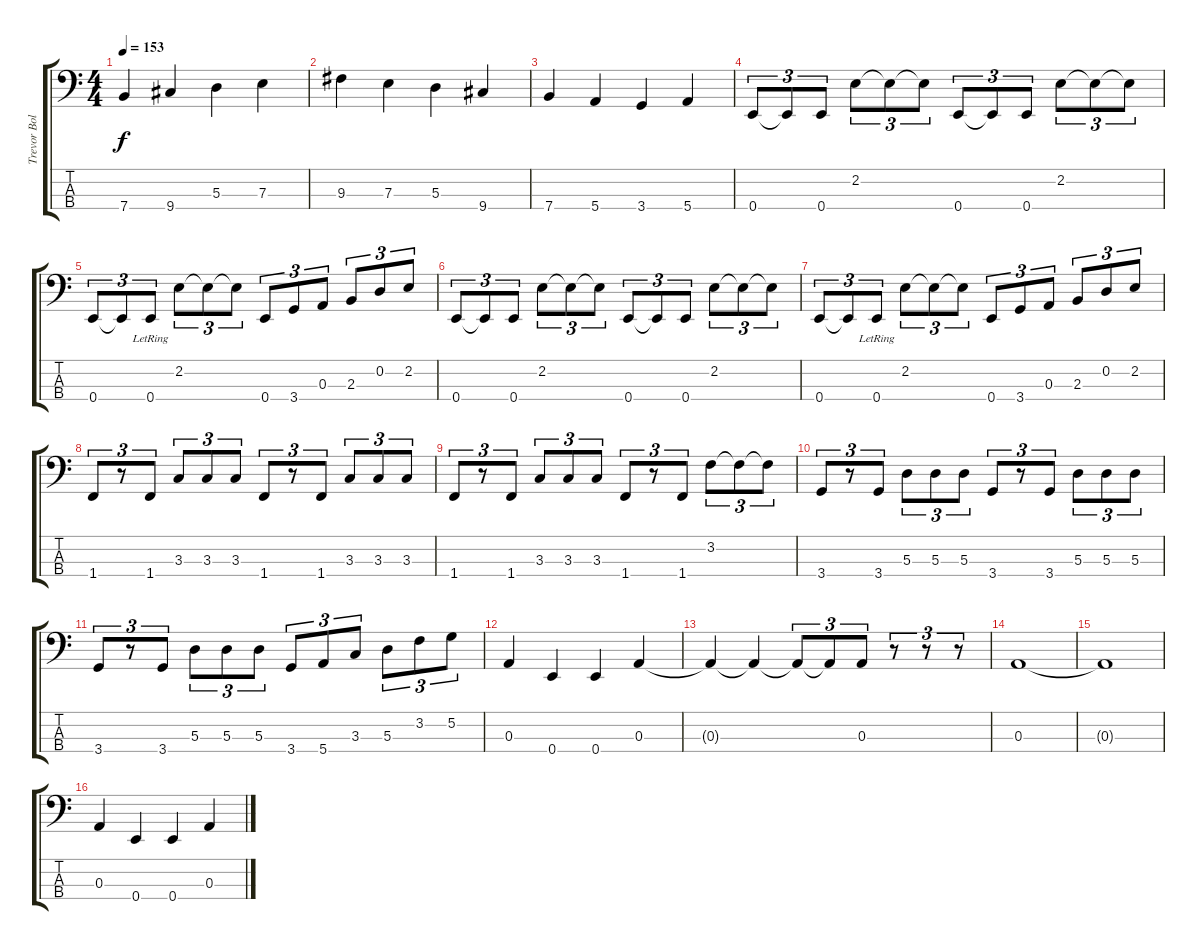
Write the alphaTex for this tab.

\track ("Trevor Bolder - Bass" "Trevor Bol") {instrument electricbassfinger}
\staff {score tabs}
\tuning (G2 D2 A1 E1) {hide}
\ts (4 4)
\tempo 153
\clef f4
\ks c
7.4.4{dy f} 9.4.4 5.3.4 7.3.4 |
9.3.4 7.3.4 5.3.4 9.4.4 |
7.4.4 5.4.4 3.4.4 5.4.4 |
0.4.8{tu (3 2)} 0.4{t}.8{tu (3 2)} 0.4.8{tu (3 2)} 2.2.8{tu (3 2)} 2.2{t}.8{tu (3 2)} 2.2{t}.8{tu (3 2)} 0.4.8{tu (3 2)} 0.4{t}.8{tu (3 2)} 0.4.8{tu (3 2)} 2.2.8{tu (3 2)} 2.2{t}.8{tu (3 2)} 2.2{t}.8{tu (3 2)} |
0.4.8{tu (3 2)} 0.4{t}.8{tu (3 2)} 0.4{lr}.8{tu (3 2)} 2.2.8{tu (3 2)} 2.2{t}.8{tu (3 2)} 2.2{t}.8{tu (3 2)} 0.4.8{tu (3 2)} 3.4.8{tu (3 2)} 0.3.8{tu (3 2)} 2.3.8{tu (3 2)} 0.2.8{tu (3 2)} 2.2.8{tu (3 2)} |
0.4.8{tu (3 2)} 0.4{t}.8{tu (3 2)} 0.4.8{tu (3 2)} 2.2.8{tu (3 2)} 2.2{t}.8{tu (3 2)} 2.2{t}.8{tu (3 2)} 0.4.8{tu (3 2)} 0.4{t}.8{tu (3 2)} 0.4.8{tu (3 2)} 2.2.8{tu (3 2)} 2.2{t}.8{tu (3 2)} 2.2{t}.8{tu (3 2)} |
0.4.8{tu (3 2)} 0.4{t}.8{tu (3 2)} 0.4{lr}.8{tu (3 2)} 2.2.8{tu (3 2)} 2.2{t}.8{tu (3 2)} 2.2{t}.8{tu (3 2)} 0.4.8{tu (3 2)} 3.4.8{tu (3 2)} 0.3.8{tu (3 2)} 2.3.8{tu (3 2)} 0.2.8{tu (3 2)} 2.2.8{tu (3 2)} |
1.4.8{tu (3 2)} r.8{tu (3 2)} 1.4.8{tu (3 2)} 3.3.8{tu (3 2)} 3.3.8{tu (3 2)} 3.3.8{tu (3 2)} 1.4.8{tu (3 2)} r.8{tu (3 2)} 1.4.8{tu (3 2)} 3.3.8{tu (3 2)} 3.3.8{tu (3 2)} 3.3.8{tu (3 2)} |
1.4.8{tu (3 2)} r.8{tu (3 2)} 1.4.8{tu (3 2)} 3.3.8{tu (3 2)} 3.3.8{tu (3 2)} 3.3.8{tu (3 2)} 1.4.8{tu (3 2)} r.8{tu (3 2)} 1.4.8{tu (3 2)} 3.2.8{tu (3 2)} 3.2{t}.8{tu (3 2)} 3.2{t}.8{tu (3 2)} |
3.4.8{tu (3 2)} r.8{tu (3 2)} 3.4.8{tu (3 2)} 5.3.8{tu (3 2)} 5.3.8{tu (3 2)} 5.3.8{tu (3 2)} 3.4.8{tu (3 2)} r.8{tu (3 2)} 3.4.8{tu (3 2)} 5.3.8{tu (3 2)} 5.3.8{tu (3 2)} 5.3.8{tu (3 2)} |
3.4.8{tu (3 2)} r.8{tu (3 2)} 3.4.8{tu (3 2)} 5.3.8{tu (3 2)} 5.3.8{tu (3 2)} 5.3.8{tu (3 2)} 3.4.8{tu (3 2)} 5.4.8{tu (3 2)} 3.3.8{tu (3 2)} 5.3.8{tu (3 2)} 3.2.8{tu (3 2)} 5.2.8{tu (3 2)} |
0.3.4 0.4.4 0.4.4 0.3.4 |
0.3{t}.4 0.3{t}.4 0.3{t}.8{tu (3 2)} 0.3{t}.8{tu (3 2)} 0.3.8{tu (3 2)} r.8{tu (3 2)} r.8{tu (3 2)} r.8{tu (3 2)} |
0.3.1 |
0.3{t}.1 |
0.3.4 0.4.4 0.4.4 0.3.4
